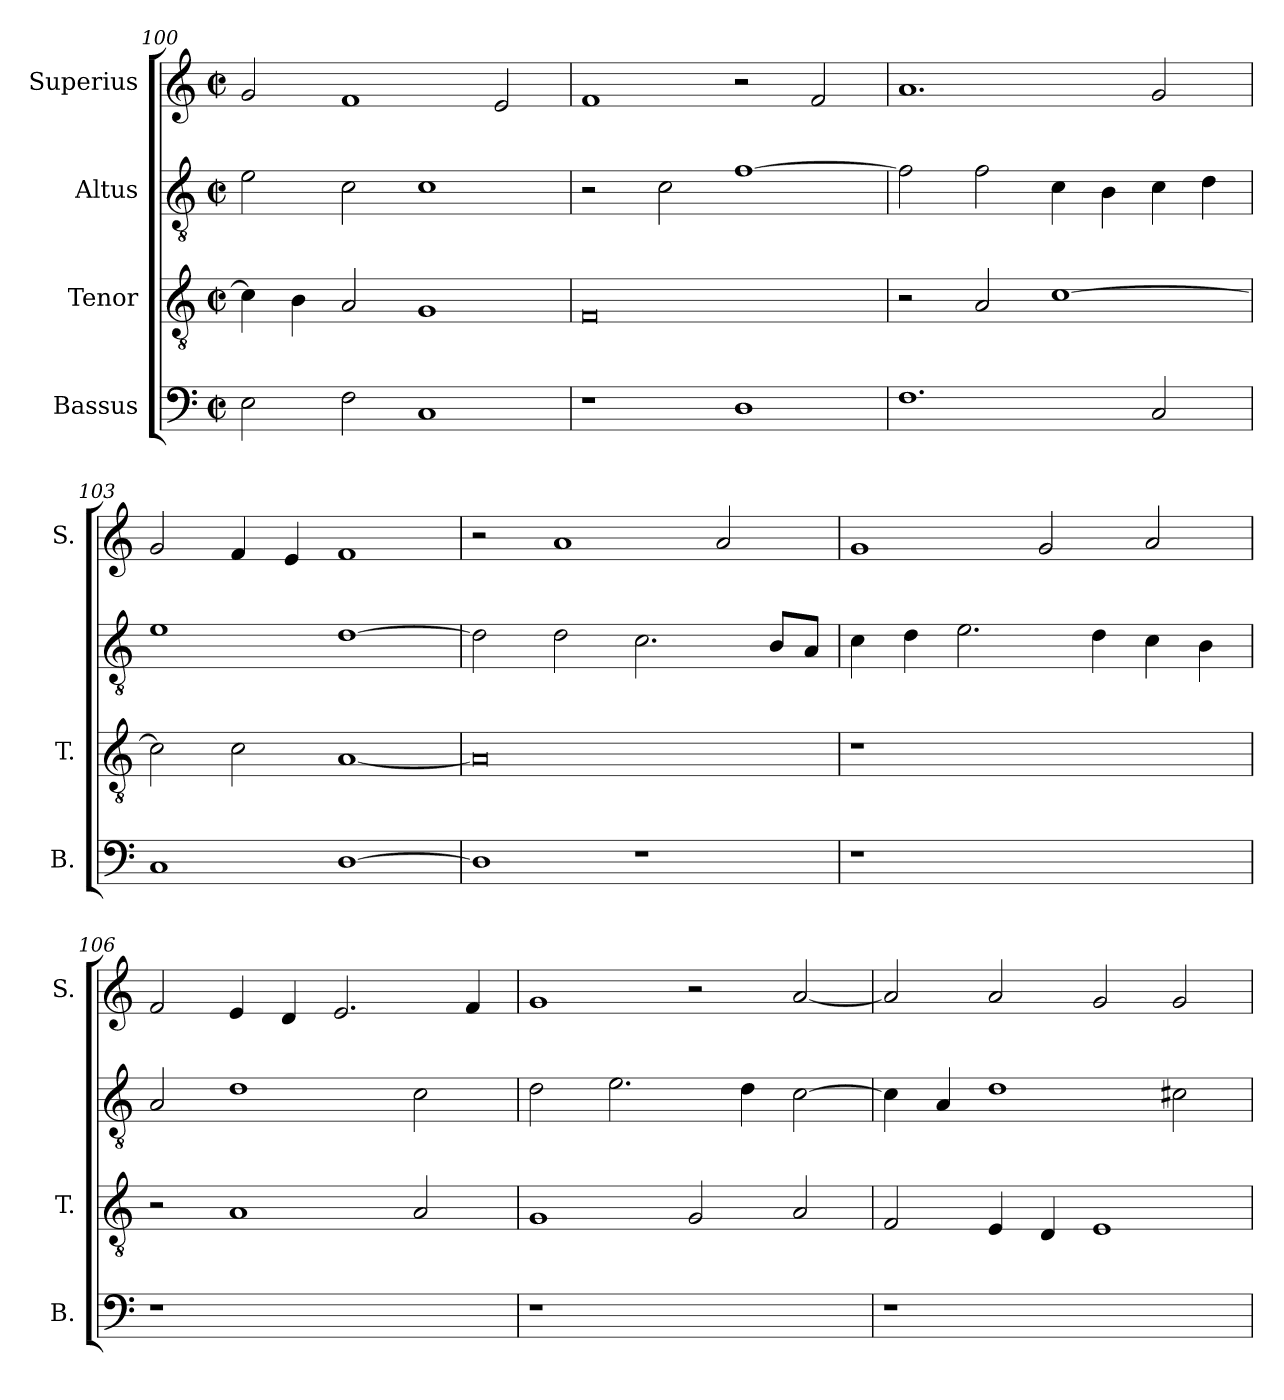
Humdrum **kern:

**kern	**kern	**kern	**kern
*part4	*part3	*part2	*part1
*staff4	*staff3	*staff2	*staff1
*I"Bassus	*I"Tenor	*I"Altus	*I"Superius
*I'B.	*I'T.	*	*I'S.
*clefF4	*clefGv2	*clefGv2	*clefG2
*	*ITrd7c12	*ITrd7c12	*
*k[]	*k[]	*k[]	*k[]
*C:	*C:	*C:	*C:
*M2/2	*M2/2	*M2/2	*M2/2
*met(c|)	*met(c|)	*met(c|)	*met(c|)
=100	=100	=100	=100
2Ei\	4Ci\]	2Ei\	2gi/
.	4BBi\	.	.
2Fi\	2AAi/	2Ci\	1fi
1Ci	1GGi	1Ci	.
.	.	.	2ei/
!!LO:PB:g=z
=101	=101	=101	=101
1r	0FFi	2r	1fi
.	.	2Ci\	.
1Di	.	[>1Fi	2r
.	.	.	2fi/
=102	=102	=102	=102
1.Fi	2r	2Fi\]	1.ai
.	2AAi/	2Fi\	.
.	[>1Ci	4Ci\	.
.	.	4BBi\	.
2Ci/	.	4Ci\	2gi/
.	.	4Di\	.
=103	=103	=103	=103
1Ci	2Ci\]	1Ei	2gi/
.	2Ci\	.	4fi/
.	.	.	4ei/
[>1Di	[<1AAi	[>1Di	1fi
=104	=104	=104	=104
1Di]	0AAi]	2Di\]	2r
.	.	2Di\	1ai
1r	.	2.Ci\	.
.	.	.	2ai/
.	.	8BBi/L	.
.	.	8AAi/J	.
=105	=105	=105	=105
!LO:N:vis=1	!LO:N:vis=1	!	!
1r	1r	4Ci\	1gi
.	.	4Di\	.
.	.	2.Ei\	.
1ryy	1ryy	.	2gi/
.	.	4Di\	.
.	.	4Ci\	2ai/
.	.	4BBi\	.
!!LO:LB:g=z
=106	=106	=106	=106
!LO:N:vis=1	!	!	!
1r	2r	2AAi/	2fi/
.	1AAi	1Di	4ei/
.	.	.	4di/
1ryy	.	.	2.ei/
.	2AAi/	2Ci\	.
.	.	.	4fi/
=107	=107	=107	=107
!LO:N:vis=1	!	!	!
1r	1GGi	2Di\	1gi
.	.	2.Ei\	.
1ryy	2GGi/	.	2r
.	.	4Di\	.
.	2AAi/	[>2Ci\	[<2ai/
=108	=108	=108	=108
!LO:N:vis=1	!	!	!
1r	2FFi/	4Ci\]	2ai/]
.	.	4AAi/	.
.	4EEi/	1Di	2ai/
.	4DDi/	.	.
1ryy	1EEi	.	2gi/
.	.	2C#Xi\	2gi/
=	=	=	=
*-	*-	*-	*-
